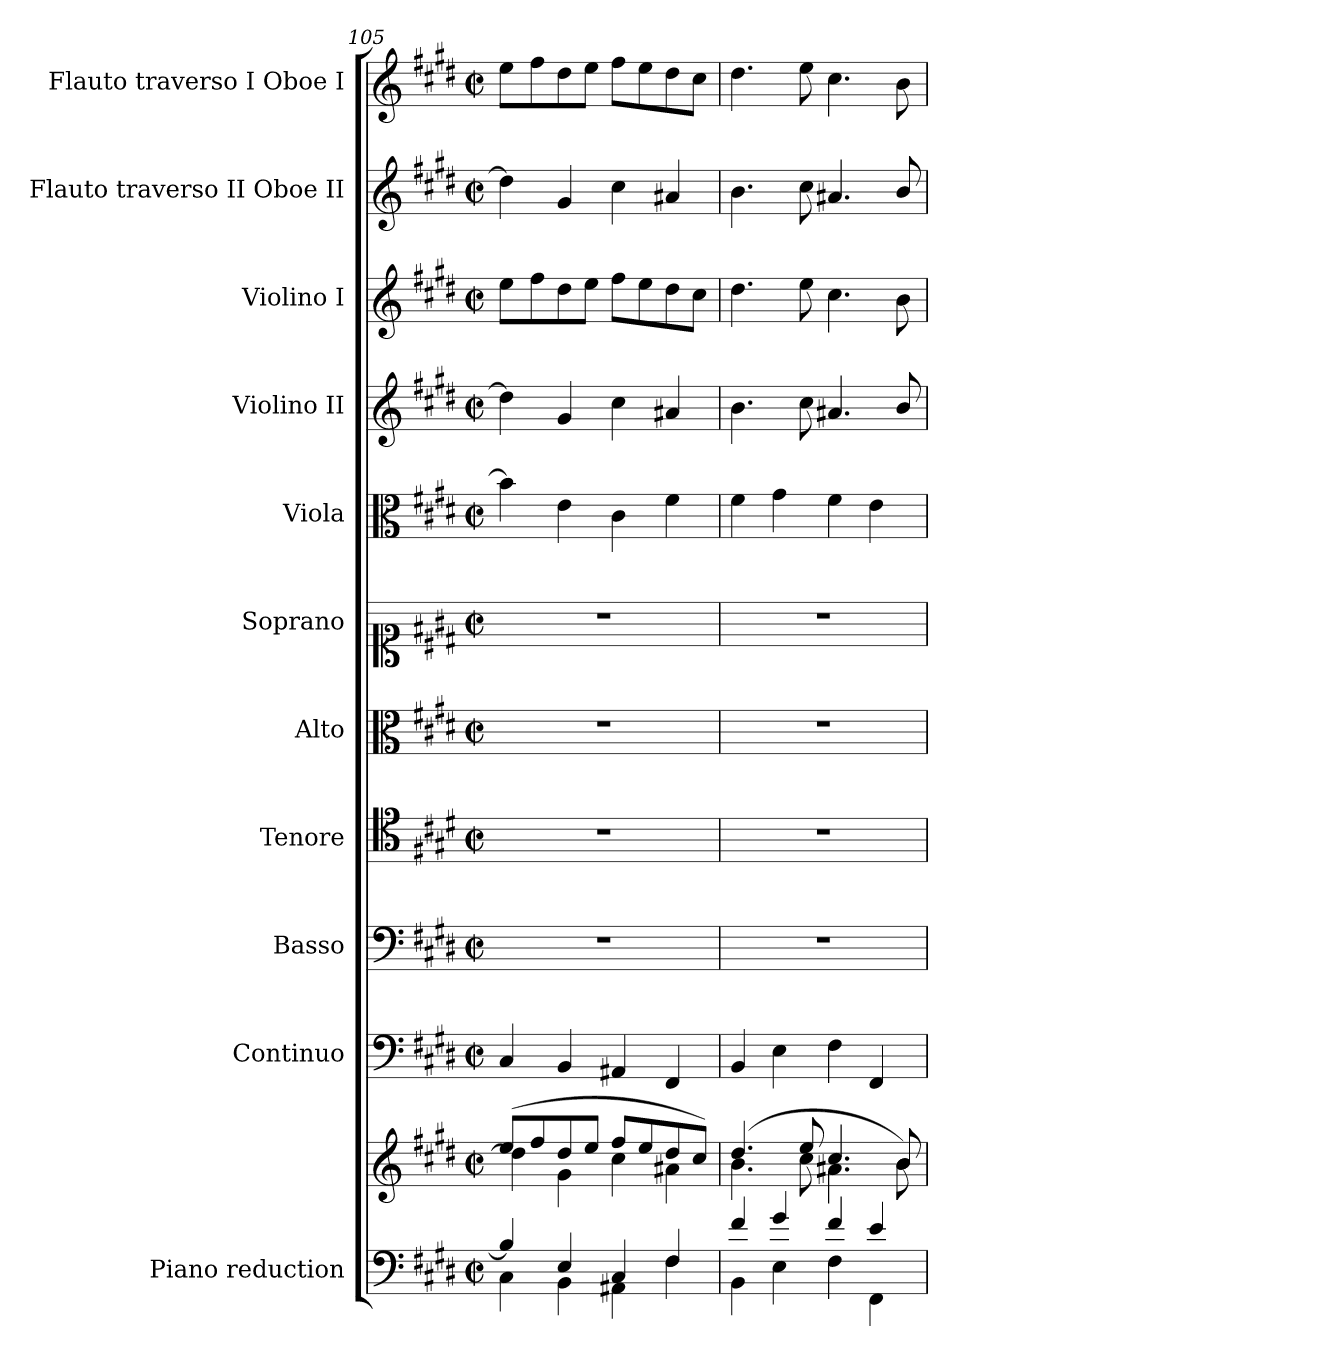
**kern	**kern	**kern	**kern	**kern	**kern	**kern	**kern	**kern	**kern	**kern	**kern
*part11	*part11	*part10	*part9	*part8	*part7	*part6	*part5	*part4	*part3	*part2	*part1
*staff12	*staff11	*staff10	*staff9	*staff8	*staff7	*staff6	*staff5	*staff4	*staff3	*staff2	*staff1
*I"Piano reduction	*	*I"Continuo	*I"Basso	*I"Tenore	*I"Alto	*I"Soprano	*I"Viola	*I"Violino II	*I"Violino I	*I"Flauto traverso II Oboe II	*I"Flauto traverso I Oboe I
*I'Pno	*	*	*	*	*	*	*	*	*	*I'Ob	*I'Ob
*clefF4	*clefG2	*clefF4	*clefF4	*clefC4	*clefC3	*clefC1	*clefC3	*clefG2	*clefG2	*clefG2	*clefG2
*k[f#c#g#d#]	*k[f#c#g#d#]	*k[f#c#g#d#]	*k[f#c#g#d#]	*k[f#c#g#d#]	*k[f#c#g#d#]	*k[f#c#g#d#]	*k[f#c#g#d#]	*k[f#c#g#d#]	*k[f#c#g#d#]	*k[f#c#g#d#]	*k[f#c#g#d#]
*M2/2	*M2/2	*M2/2	*M2/2	*M2/2	*M2/2	*M2/2	*M2/2	*M2/2	*M2/2	*M2/2	*M2/2
*met(c|)	*met(c|)	*met(c|)	*met(c|)	*met(c|)	*met(c|)	*met(c|)	*met(c|)	*met(c|)	*met(c|)	*met(c|)	*met(c|)
=105	=105	=105	=105	=105	=105	=105	=105	=105	=105	=105	=105
*^	*^	*	*	*	*	*	*	*	*	*	*
4B/]	4C#\	(8ee/L	4dd#\]	4C#/	1r	1r	1r	1r	4b\]	4dd#\]	8ee\L	4dd#\]	8ee\L
.	.	8ff#/	.	.	.	.	.	.	.	.	8ff#\	.	8ff#\
4E/	4BB\	8dd#/	4g#\	4BB/	.	.	.	.	4e\	4g#/	8dd#\	4g#/	8dd#\
.	.	8ee/J	.	.	.	.	.	.	.	.	8ee\J	.	8ee\J
4C#/	4AA#X\	8ff#/L	4cc#\	4AA#X/	.	.	.	.	4c#\	4cc#\	8ff#\L	4cc#\	8ff#\L
.	.	8ee/	.	.	.	.	.	.	.	.	8ee\	.	8ee\
4F#/	4F#\	8dd#/	4a#X\	4FF#/	.	.	.	.	4f#\	4a#X/	8dd#\	4a#X/	8dd#\
.	.	8cc#/J)	.	.	.	.	.	.	.	.	8cc#\J	.	8cc#\J
=106	=106	=106	=106	=106	=106	=106	=106	=106	=106	=106	=106	=106	=106
4f#/	4BB\	(4.dd#/	4.b\	4BB/	1r	1r	1r	1r	4f#\	4.b\	4.dd#\	4.b\	4.dd#\
4g#/	4E\	.	.	4E\	.	.	.	.	4g#\	.	.	.	.
.	.	8ee/	8cc#\	.	.	.	.	.	.	8cc#\	8ee\	8cc#\	8ee\
4f#/	4F#\	4.cc#/	4.a#X\	4F#\	.	.	.	.	4f#\	4.a#X/	4.cc#\	4.a#X/	4.cc#\
4e/	4FF#\	.	.	4FF#/	.	.	.	.	4e\	.	.	.	.
.	.	8b/)	8b\	.	.	.	.	.	.	8b/	8b\	8b/	8b\
*v	*v	*	*	*	*	*	*	*	*	*	*	*	*
*	*v	*v	*	*	*	*	*	*	*	*	*	*
=	=	=	=	=	=	=	=	=	=	=	=
*-	*-	*-	*-	*-	*-	*-	*-	*-	*-	*-	*-
